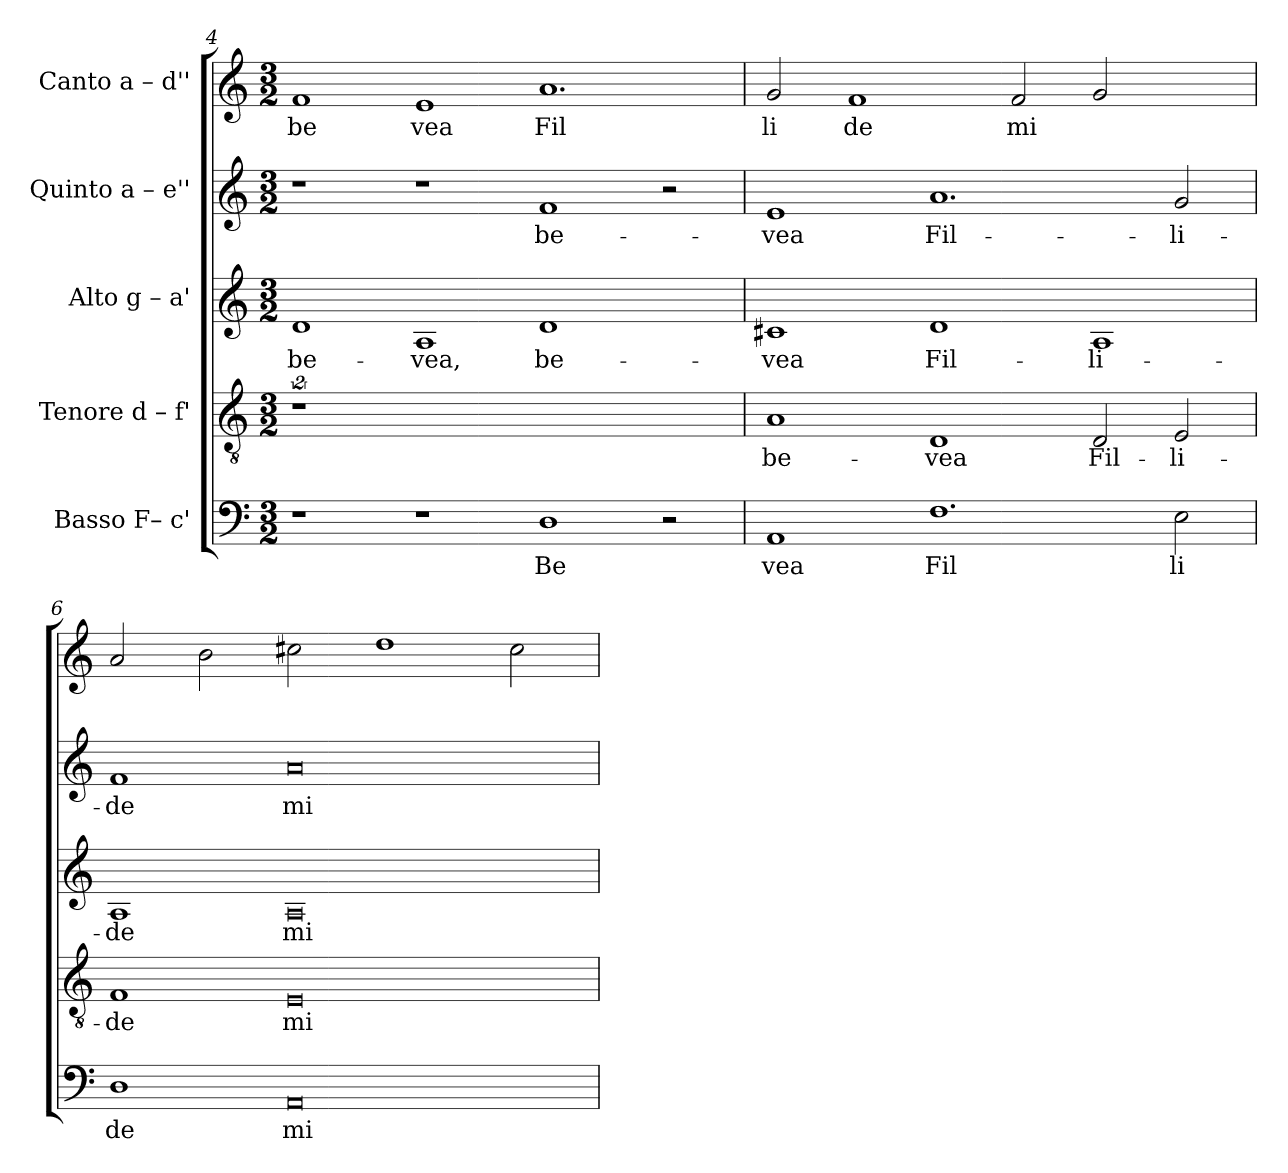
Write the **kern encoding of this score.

**kern	**text	**kern	**text	**kern	**text	**kern	**text	**kern	**text
*part5	*part5	*part4	*part4	*part3	*part3	*part2	*part2	*part1	*part1
*staff5	*staff5	*staff4	*staff4	*staff3	*staff3	*staff2	*staff2	*staff1	*staff1
*I"Basso  F– c'	*	*I"Tenore  d – f'	*	*I"Alto  g – a'	*	*I"Quinto  a – e''	*	*I"Canto  a – d''	*
!!LO:LB:g=z
*clefF4	*	*clefGv2	*	*clefG2	*	*clefG2	*	*clefG2	*
*k[]	*	*k[]	*	*k[]	*	*k[]	*	*k[]	*
*C:	*	*C:	*	*C:	*	*C:	*	*C:	*
*M3/2	*	*M3/2	*	*M3/2	*	*M3/2	*	*M3/2	*
=4	=4	=4	=4	=4	=4	=4	=4	=4	=4
!	!	!	!	!	!LO:LY:b:rj	!	!	!	!LO:LY:b:rj
1r	.	2%7r	.	1d	be-	1r	.	1f	be
!	!	!	!	!	!LO:LY:b:rj	!	!	!	!LO:LY:b:rj
1r	.	.	.	1A	-vea,	1r	.	1e	vea
!	!LO:LY:b:cj	!	!	!	!LO:LY:b:rj	!	!LO:LY:b:rj	!	!LO:LY:b:rj
1D	Be	.	.	1d	be-	1f	be-	1.a	Fil
2r	.	.	.	2ryy	.	2r	.	.	.
=5	=5	=5	=5	=5	=5	=5	=5	=5	=5
!	!LO:LY:b:cj	!	!LO:LY:b:rj	!	!LO:LY:b:rj	!	!LO:LY:b:rj	!	!LO:LY:b:rj
1AA	vea	1A	be-	1c#X	-vea	1e	-vea	2g/	li
!	!	!	!	!	!	!	!	!	!LO:LY:b:rj
.	.	.	.	.	.	.	.	1f	de
!	!LO:LY:b:cj	!	!LO:LY:b:rj	!	!LO:LY:b:rj	!	!LO:LY:b:rj	!	!
1.F	Fil	1D	-vea	1d	Fil-	1.a	Fil-	.	.
!	!	!	!	!	!	!	!	!	!LO:LY:b:rj
.	.	.	.	.	.	.	.	2f/	mi
!	!	!	!LO:LY:b:rj	!	!LO:LY:b:rj	!	!	!	!LO:LY:b:rj
.	.	2D/	Fil-	1A	-li-	.	.	2g/	.
!	!LO:LY:b:cj	!	!LO:LY:b:rj	!	!	!	!LO:LY:b:rj	!	!
2E\	li	2E/	-li-	.	.	2g/	-li-	2ryy	.
=6	=6	=6	=6	=6	=6	=6	=6	=6	=6
!	!LO:LY:b:cj	!	!LO:LY:b:rj	!	!LO:LY:b:rj	!	!LO:LY:b:rj	!	!LO:LY:b:rj
1D	de	1F	-de	1A	-de	1f	-de	2a/	.
!	!	!	!	!	!	!	!	!	!LO:LY:b:rj
.	.	.	.	.	.	.	.	2b\	.
!	!LO:LY:b:cj	!	!LO:LY:b:rj	!	!LO:LY:b:rj	!	!LO:LY:b:rj	!	!LO:LY:b:rj
0AA	mi	0E	mi-	0A	mi-	0a	mi-	2cc#X\	.
!	!	!	!	!	!	!	!	!	!LO:LY:b:rj
.	.	.	.	.	.	.	.	1dd	.
!	!	!	!	!	!	!	!	!	!LO:LY:b:rj
.	.	.	.	.	.	.	.	2cc#\	.
=	=	=	=	=	=	=	=	=	=
*-	*-	*-	*-	*-	*-	*-	*-	*-	*-
